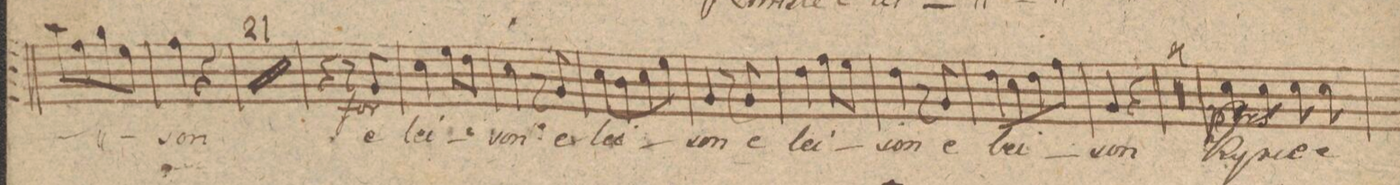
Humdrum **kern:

**kern	**text	**dynam
*I"Baſso.	*	*
*clefF4	*	*
*k[f#c#g#d#]	*	*
*M2/4	*	*
8c#\L	.	.
8A\	.	.
8B\	.	.
8G#\J	.	.
=150	=150	=150
4A\	-son	.
4r	.	.
=151	=151	=151
2r	.	.
=152	=152	=152
2r	.	.
=153	=153	=153
2r	.	.
=154	=154	=154
2r	.	.
=155	=155	=155
2r	.	.
=156	=156	=156
2r	.	.
=157	=157	=157
2r	.	.
=158	=158	=158
2r	.	.
=159	=159	=159
2r	.	.
=160	=160	=160
2r	.	.
=161	=161	=161
2r	.	.
=162	=162	=162
2r	.	.
=163	=163	=163
2r	.	.
=164	=164	=164
2r	.	.
=165	=165	=165
2r	.	.
=166	=166	=166
2r	.	.
=167	=167	=167
2r	.	.
=168	=168	=168
2r	.	.
=169	=169	=169
2r	.	.
=170	=170	=170
2r	.	.
=171	=171	=171
2r	.	.
=172	=172	=172
4r	.	.
8r	.	.
8BB/	e-	f
=173	=173	=173
4E\	-lei-	.
8G#\L	.	.
8F#\J	.	.
=174	=174	=174
4E\	-son	.
8r	.	.
8BB/	e-	.
=175	=175	=175
8E\L	-lei-	.
8D#\	.	.
8E\	.	.
8G#\J	.	.
=176	=176	=176
4BB/	-son	.
8r	.	.
8BB/	e-	.
=177	=177	=177
4F#\	-lei-	.
8A\L	.	.
8G#\J	.	.
=178	=178	=178
4F#\	-son	.
8r	.	.
8BB/	e-	.
=179	=179	=179
8F#\L	-lei-	.
8E\	.	.
8F#\	.	.
8A\J	.	.
=180	=180	=180
4BB/	-son	.
4r	.	.
=181	=181	=181
0r	.	.
=182	=182	=182
=183	=183	=183
=184	=184	=184
=185	=185	=185
8E\	Ky-	p <
8E\	-ri-	.
8E\	-e	.
8E\	e-	.
=186	=186	=186
*-	*-	*-
